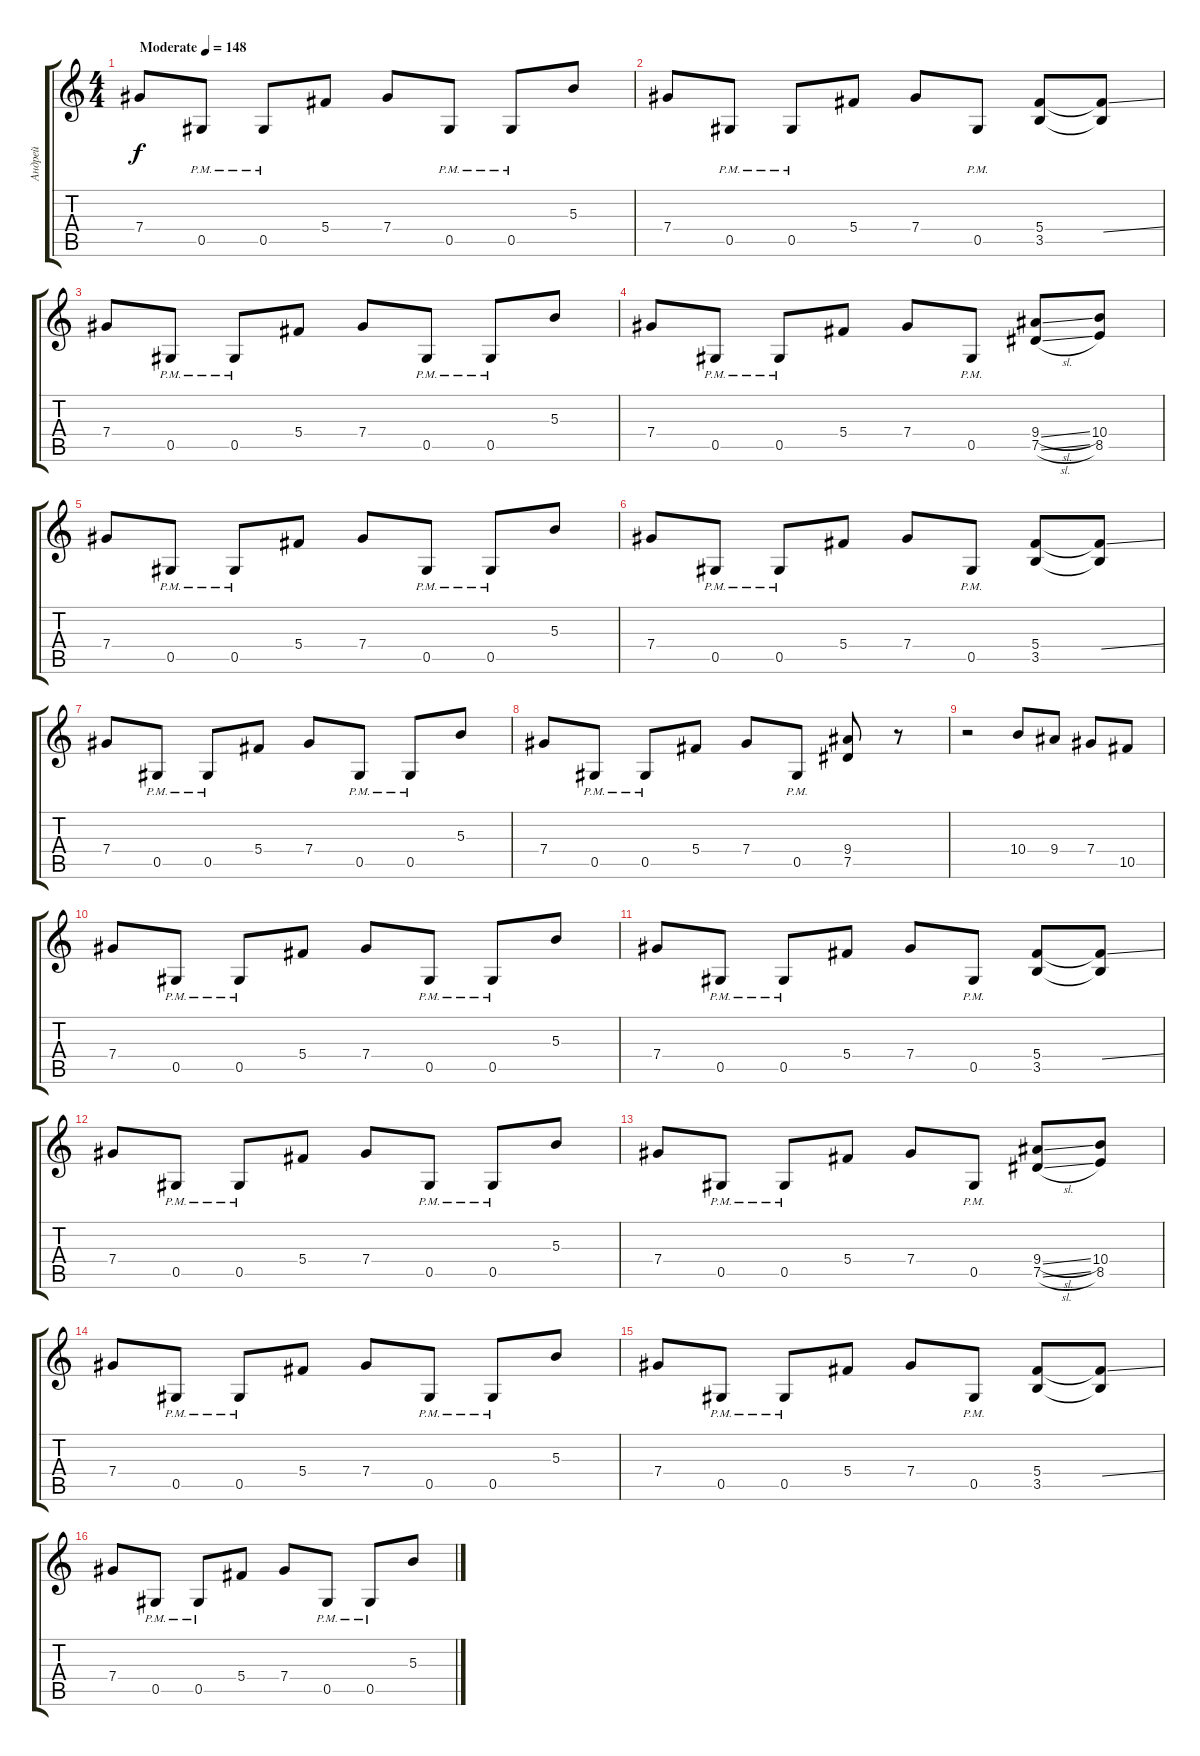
\track ("Андрей" "Андрей") {instrument distortionguitar}
\staff {score tabs}
\tuning (Eb4 Bb3 Gb3 Db3 Ab2 Eb2) {hide}
\ts (4 4)
\tempo (148 "Moderate")
\clef g2
\ks c
7.4.8{dy f instrument distortionguitar} 0.5{pm}.8 0.5{pm}.8 5.4.8 7.4.8 0.5{pm}.8 0.5{pm}.8 5.3.8 |
7.4.8 0.5{pm}.8 0.5{pm}.8 5.4.8 7.4.8 0.5{pm}.8 (5.4 3.5).8 (5.4{ss t} 3.5{t}).8 |
7.4.8 0.5{pm}.8 0.5{pm}.8 5.4.8 7.4.8 0.5{pm}.8 0.5{pm}.8 5.3.8 |
7.4.8 0.5{pm}.8 0.5{pm}.8 5.4.8 7.4.8 0.5{pm}.8 (9.4{sl} 7.5{sl}).8 (10.4 8.5).8 |
7.4.8 0.5{pm}.8 0.5{pm}.8 5.4.8 7.4.8 0.5{pm}.8 0.5{pm}.8 5.3.8 |
7.4.8 0.5{pm}.8 0.5{pm}.8 5.4.8 7.4.8 0.5{pm}.8 (5.4 3.5).8 (5.4{ss t} 3.5{t}).8 |
7.4.8 0.5{pm}.8 0.5{pm}.8 5.4.8 7.4.8 0.5{pm}.8 0.5{pm}.8 5.3.8 |
7.4.8 0.5{pm}.8 0.5{pm}.8 5.4.8 7.4.8 0.5{pm}.8 (9.4 7.5).8 r.8 |
r.2 10.4.8 9.4.8 7.4.8 10.5.8 |
7.4.8 0.5{pm}.8 0.5{pm}.8 5.4.8 7.4.8 0.5{pm}.8 0.5{pm}.8 5.3.8 |
7.4.8 0.5{pm}.8 0.5{pm}.8 5.4.8 7.4.8 0.5{pm}.8 (5.4 3.5).8 (5.4{ss t} 3.5{t}).8 |
7.4.8 0.5{pm}.8 0.5{pm}.8 5.4.8 7.4.8 0.5{pm}.8 0.5{pm}.8 5.3.8 |
7.4.8 0.5{pm}.8 0.5{pm}.8 5.4.8 7.4.8 0.5{pm}.8 (9.4{sl} 7.5{sl}).8 (10.4 8.5).8 |
7.4.8 0.5{pm}.8 0.5{pm}.8 5.4.8 7.4.8 0.5{pm}.8 0.5{pm}.8 5.3.8 |
7.4.8 0.5{pm}.8 0.5{pm}.8 5.4.8 7.4.8 0.5{pm}.8 (5.4 3.5).8 (5.4{ss t} 3.5{t}).8 |
7.4.8 0.5{pm}.8 0.5{pm}.8 5.4.8 7.4.8 0.5{pm}.8 0.5{pm}.8 5.3.8
